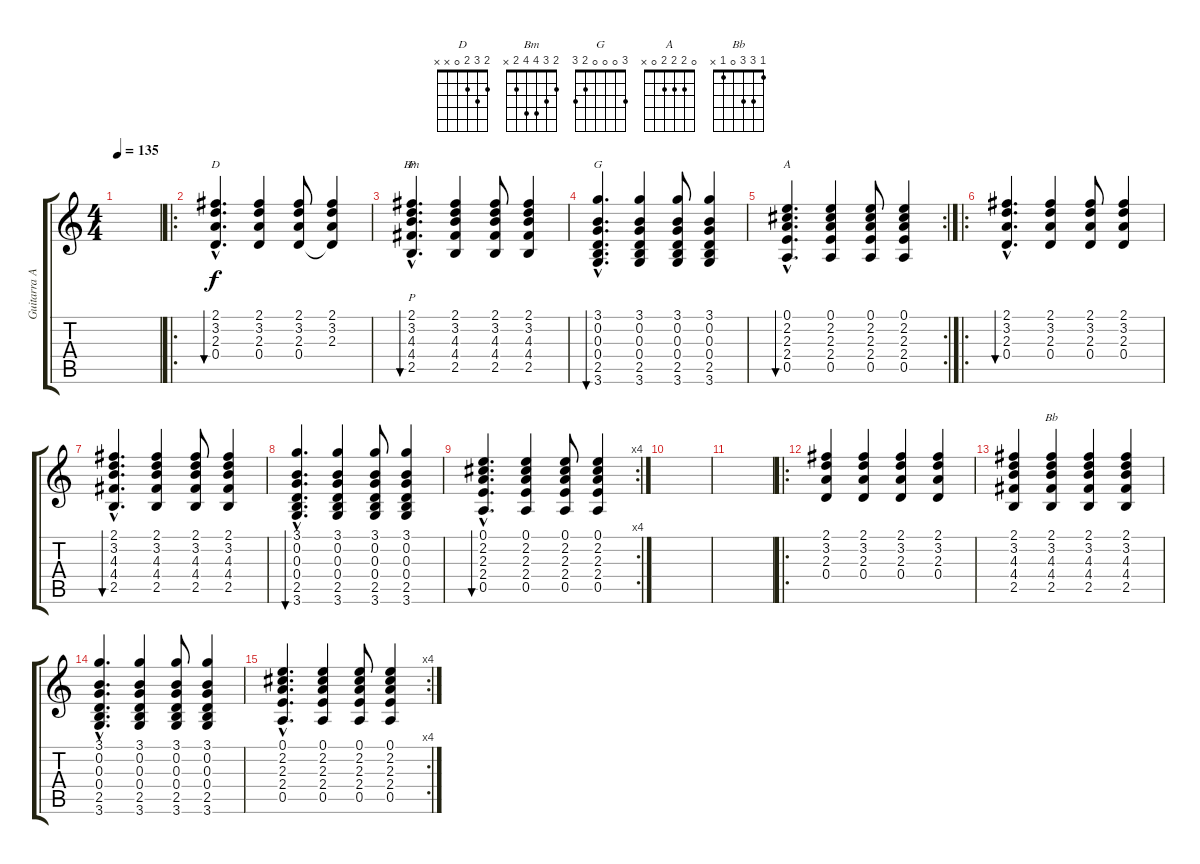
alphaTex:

\track ("Guitarra Acustica" "Guitarra A") {instrument acousticguitarnylon}
\staff {score tabs}
\tuning (E4 B3 G3 D3 A2 E2) {hide}
\chord ("D" 2 3 2 0 x x)
\chord ("Bm" 2 3 4 4 2 x)
\chord ("G" 3 0 0 0 2 3)
\chord ("A" 0 2 2 2 0 x)
\chord ("Bb" 1 3 3 0 1 x)
\ts (4 4)
\tempo 135
\clef g2
\ks c
|
\ro
(2.1 3.2{hac} 2.3{hac} 0.4).4{d bu 60 ch "D"} (2.1 3.2 2.3 0.4).4 (2.1 3.2 2.3 0.4).8 (2.1 3.2 2.3 0.4{t}).4 |
(2.1{hac} 3.2{hac} 4.3{hac} 4.4{hac} 2.5{hac}).4{p d bu 60 ch "Bm"} (2.1 3.2 4.3 4.4 2.5).4 (2.1 3.2 4.3 4.4 2.5).8 (2.1 3.2 4.3 4.4 2.5).4 |
(3.1{hac} 0.2{hac} 0.3{hac} 0.4{hac} 2.5{hac} 3.6{hac}).4{d bu 60 ch "G"} (3.1 0.2 0.3 0.4 2.5 3.6).4 (3.1 0.2 0.3 0.4 2.5 3.6).8 (3.1 0.2 0.3 0.4 2.5 3.6).4 |
\rc 2
(0.1{hac} 2.2{hac} 2.3{hac} 2.4{hac} 0.5{hac}).4{d bu 60 ch "A"} (0.1 2.2 2.3 2.4 0.5).4 (0.1 2.2 2.3 2.4 0.5).8 (0.1 2.2 2.3 2.4 0.5).4 |
\ro
(2.1{hac} 3.2{hac} 2.3{hac} 0.4{hac}).4{d bu 60} (2.1 3.2 2.3 0.4).4 (2.1 3.2 2.3 0.4).8 (2.1 3.2 2.3 0.4).4 |
(2.1{hac} 3.2{hac} 4.3{hac} 4.4{hac} 2.5{hac}).4{d bu 60} (2.1 3.2 4.3 4.4 2.5).4 (2.1 3.2 4.3 4.4 2.5).8 (2.1 3.2 4.3 4.4 2.5).4 |
(3.1{hac} 0.2{hac} 0.3{hac} 0.4{hac} 2.5{hac} 3.6{hac}).4{d bu 60} (3.1 0.2 0.3 0.4 2.5 3.6).4 (3.1 0.2 0.3 0.4 2.5 3.6).8 (3.1 0.2 0.3 0.4 2.5 3.6).4 |
\rc 4
(0.1{hac} 2.2{hac} 2.3{hac} 2.4{hac} 0.5{hac}).4{d bu 60} (0.1 2.2 2.3 2.4 0.5).4 (0.1 2.2 2.3 2.4 0.5).8 (0.1 2.2 2.3 2.4 0.5).4 |
|
|
\ro
(2.1 3.2 2.3 0.4).4 (2.1 3.2 2.3 0.4).4 (2.1 3.2 2.3 0.4).4 (2.1 3.2 2.3 0.4).4 |
(2.1 3.2 4.3 4.4 2.5).4 (2.1 3.2 4.3 4.4 2.5).4{ch "Bb"} (2.1 3.2 4.3 4.4 2.5).4 (2.1 3.2 4.3 4.4 2.5).4 |
(3.1{hac} 0.2{hac} 0.3{hac} 0.4{hac} 2.5{hac} 3.6{hac}).4{d} (3.1 0.2 0.3 0.4 2.5 3.6).4 (3.1 0.2 0.3 0.4 2.5 3.6).8 (3.1 0.2 0.3 0.4 2.5 3.6).4 |
\rc 4
(0.1{hac} 2.2{hac} 2.3{hac} 2.4{hac} 0.5{hac}).4{d} (0.1 2.2 2.3 2.4 0.5).4 (0.1 2.2 2.3 2.4 0.5).8 (0.1 2.2 2.3 2.4 0.5).4
